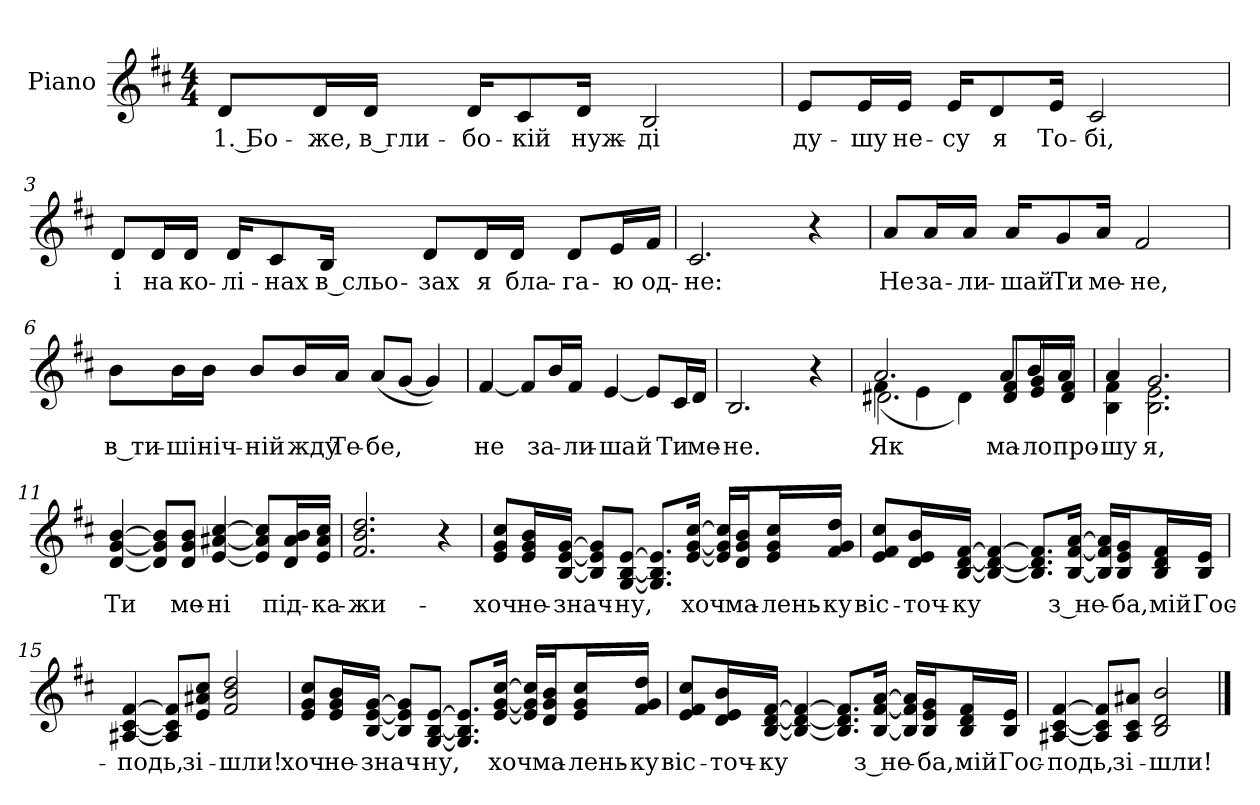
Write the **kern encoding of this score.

**kern	**text
*part1	*part1
*staff1	*staff1
*I"Piano	*
*I'Pno.	*
*clefG2	*
*k[f#c#]	*
*M4/4	*
*MM80	*
=1	=1
!	!LO:LY:b
8d/L	1. Бо-
!	!LO:LY:b
16d/L	-же,
!	!LO:LY:b
16d/JJ	в гли-
!	!LO:LY:b
16d/KL	-бо-
!	!LO:LY:b
8c#/	-кій
!	!LO:LY:b
16d/Jk	нуж-
!	!LO:LY:b
2B/	-ді
=2	=2
!	!LO:LY:b
8e/L	ду-
!	!LO:LY:b
16e/L	-шу
!	!LO:LY:b
16e/JJ	не-
!	!LO:LY:b
16e/KL	-су
!	!LO:LY:b
8d/	я
!	!LO:LY:b
16e/Jk	То-
!	!LO:LY:b
2c#/	-бі,
!!LO:LB:g=z
=3	=3
!	!LO:LY:b
8d/L	і
!	!LO:LY:b
16d/L	на
!	!LO:LY:b
16d/JJ	ко-
!	!LO:LY:b
16d/KL	-лі-
!	!LO:LY:b
8c#/	-нах
!	!LO:LY:b
16B/Jk	в сльо-
!	!LO:LY:b
8d/L	-зах
!	!LO:LY:b
16d/L	я
!	!LO:LY:b
16d/JJ	бла-
!	!LO:LY:b
8d/L	-га-
!	!LO:LY:b
16e/L	-ю
!	!LO:LY:b
16f#/JJ	од-
=4	=4
!	!LO:LY:b
2.c#/	-не:
4r	.
!!LO:LB:g=z
=5	=5
!	!LO:LY:b
8a/L	Не
!	!LO:LY:b
16a/L	за-
!	!LO:LY:b
16a/JJ	-ли-
!	!LO:LY:b
16a/KL	-шай
!	!LO:LY:b
8g/	Ти
!	!LO:LY:b
16a/Jk	ме-
!	!LO:LY:b
2f#/	-не,
=6	=6
!	!LO:LY:b
8b\L	в ти-
!	!LO:LY:b
16b\L	-ші
!	!LO:LY:b
16b\JJ	ніч-
!	!LO:LY:b
8b/L	-ній
!	!LO:LY:b
16b/L	жду
!	!LO:LY:b
16a/JJ	Те-
!	!LO:LY:b
(8a/L	-бе,
[8g/J	.
4g/])	.
=7	=7
!	!LO:LY:b
[4f#/	не
8f#/L]	.
!	!LO:LY:b
16b/L	за-
!	!LO:LY:b
16f#/JJ	-ли-
!	!LO:LY:b
[4e/	-шай
8e/L]	.
!	!LO:LY:b
16c#/L	Ти
!	!LO:LY:b
16d/JJ	ме-
!!LO:LB:g=z
=8	=8
!	!LO:LY:b
2.B/	-не.
4r	.
=9	=9
!LO:TX:a:B:t=Приспів	!
!	!LO:LY:b
*^	*
*	*^	*
2.a/	(4f#\	2.d#X\	Як
.	4e\	.	.
.	4d#\)	.	.
!	!	!	!LO:LY:b
8a/L	8d#/ 8f#/L	4ryy	ма-
!	!	!	!LO:LY:b
16b/L	16e/ 16g/L	.	-ло
!	!	!	!LO:LY:b
16a/JJ	16d#/ 16f#/JJ	.	про-
*	*v	*v	*
=10	=10	=10
!	!	!LO:LY:b
4a/	4B\ 4f#\	-шу
!	!	!LO:LY:b
2.g/	2.B\ 2.e\	я,
=11	=11	=11
!	!	!LO:LY:b
*v	*v	*
[4d/ [4g/ [4b/	Ти
8d]/ 8g]/ 8b]/L	.
!	!LO:LY:b
8d/ 8g/ 8b/J	ме-
!	!LO:LY:b
[4e/ [4a#X/ [4cc#/	-ні
8e]/ 8a#]/ 8cc#]/L	.
!	!LO:LY:b
16d/ 16a#/ 16b/L	під-
!	!LO:LY:b
16e/ 16a#/ 16cc#/JJ	-ка-
=12	=12
!	!LO:LY:b
2.f#/ 2.b/ 2.dd/	-жи -
4r	.
!!LO:LB:g=z
=13	=13
!	!LO:LY:b
8e/ 8g/ 8cc#/L	хоч
!	!LO:LY:b
16e/ 16g/ 16b/L	не-
!	!LO:LY:b
[16B/ [16e/ [16g/JJ	-знач-
8B]/ 8e]/ 8g]/L	.
!	!LO:LY:b
[8G/ [8B/ [8e/J	-ну,
8.G]/ 8.B]/ 8.e]/L	.
!	!LO:LY:b
[16e/ [16g/ [16cc#/Jk	хоч
16e]/ 16g]/ 16cc#]/LL	.
!	!LO:LY:b
16d/ 16g/ 16b/J	ма-
!	!LO:LY:b
16e/ 16g/ 16cc#/L	-лень-
!	!LO:LY:b
16f#/ 16g/ 16dd/JJ	-ку
=14	=14
!	!LO:LY:b
8e/ 8f#/ 8cc#/L	віс-
!	!LO:LY:b
16d/ 16e/ 16b/L	-точ-
!	!LO:LY:b
[16B/ [16d/ [16f#/JJ	-ку
4B/_ 4d/_ 4f#/_	.
8.B]/ 8.d]/ 8.f#]/L	.
!	!LO:LY:b
[16B/ [16f#/ [16a/Jk	з не-
16B]/ 16f#]/ 16a]/LL	.
!	!LO:LY:b
16B/ 16e/ 16g/J	-ба,
!	!LO:LY:b
16B/ 16d/ 16f#/L	мій
!	!LO:LY:b
16B/ 16e/JJ	Гос-
=15	=15
!	!LO:LY:b
[4A#X/ [4c#/ [4f#/	-подь,
8A#]/ 8c#]/ 8f#]/L	.
!	!LO:LY:b
8e/ 8a#X/ 8cc#/J	зі-
!	!LO:LY:b
2f#/ 2b/ 2dd/	-шли!
!!LO:LB:g=z
=16	=16
!	!LO:LY:b
8e/ 8g/ 8cc#/L	хоч
!	!LO:LY:b
16e/ 16g/ 16b/L	не-
!	!LO:LY:b
[16B/ [16e/ [16g/JJ	-знач-
8B]/ 8e]/ 8g]/L	.
!	!LO:LY:b
[8G/ [8B/ [8e/J	-ну,
8.G]/ 8.B]/ 8.e]/L	.
!	!LO:LY:b
[16e/ [16g/ [16cc#/Jk	хоч
16e]/ 16g]/ 16cc#]/LL	.
!	!LO:LY:b
16d/ 16g/ 16b/J	ма-
!	!LO:LY:b
16e/ 16g/ 16cc#/L	-лень-
!	!LO:LY:b
16f#/ 16g/ 16dd/JJ	-ку
!!LO:LB:g=z
=17	=17
!	!LO:LY:b
8e/ 8f#/ 8cc#/L	віс-
!	!LO:LY:b
16d/ 16e/ 16b/L	-точ-
!	!LO:LY:b
[16B/ [16d/ [16f#/JJ	-ку
4B/_ 4d/_ 4f#/_	.
8.B]/ 8.d]/ 8.f#]/L	.
!	!LO:LY:b
[16B/ [16f#/ [16a/Jk	з не-
16B]/ 16f#]/ 16a]/LL	.
!	!LO:LY:b
16B/ 16e/ 16g/J	-ба,
!	!LO:LY:b
16B/ 16d/ 16f#/L	мій
!	!LO:LY:b
16B/ 16e/JJ	Гос-
=18	=18
!	!LO:LY:b
[4A#X/ [4c#/ [4f#/	-подь,
8A#]/ 8c#]/ 8f#]/L	.
!	!LO:LY:b
8A#/ 8c#/ 8a#X/J	зі-
!	!LO:LY:b
2B/ 2d/ 2b/	-шли!
==	==
*-	*-
